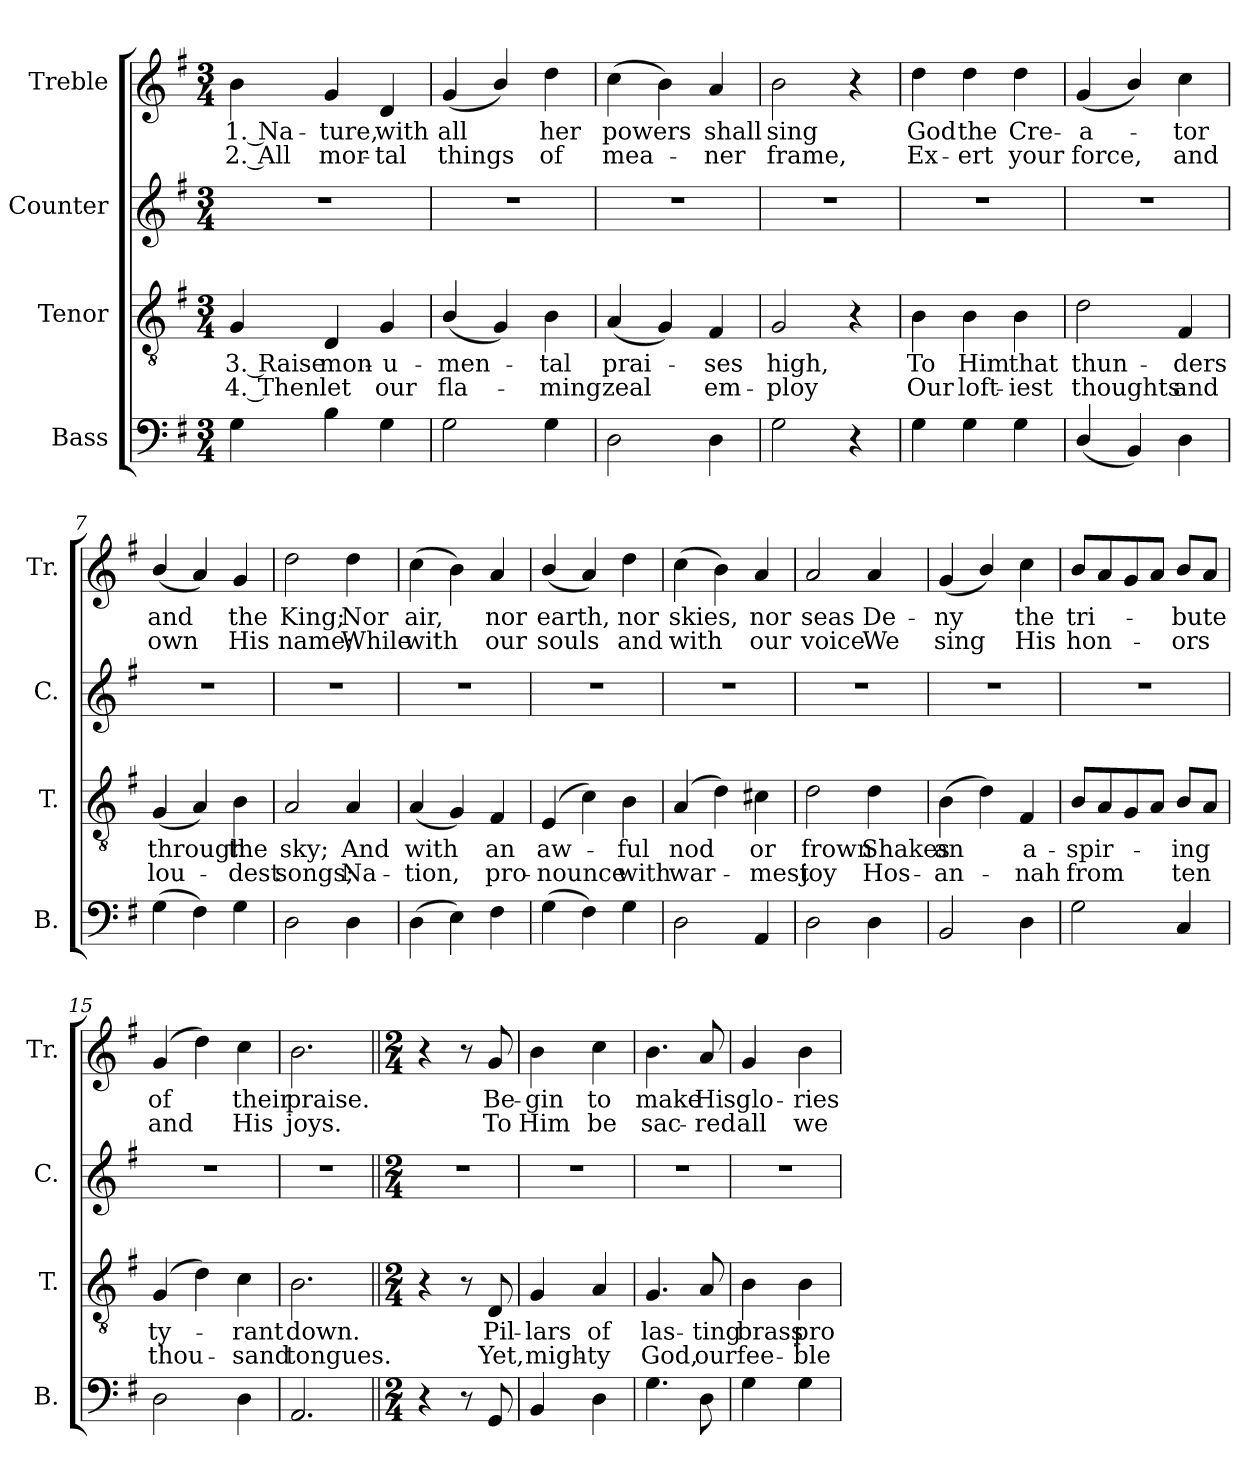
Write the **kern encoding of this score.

**kern	**kern	**text	**text	**kern	**kern	**text	**text
*part4	*part3	*part3	*part3	*part2	*part1	*part1	*part1
*staff4	*staff3	*staff3	*staff3	*staff2	*staff1	*staff1	*staff1
*I"Bass	*I"Tenor	*	*	*I"Counter	*I"Treble	*	*
*I'B.	*I'T.	*	*	*I'C.	*I'Tr.	*	*
*clefF4	*clefGv2	*	*	*clefG2	*clefG2	*	*
*k[f#]	*k[f#]	*	*	*k[f#]	*k[f#]	*	*
*M3/4	*M3/4	*	*	*M3/4	*M3/4	*	*
=1	=1	=1	=1	=1	=1	=1	=1
4G\	4G/	3. Raise	4. Then	2.r	4b\	1. Na-	2. All
4B\	4D/	mon-	let	.	4g/	-ture,	mor-
4G\	4G/	-u-	our	.	4d/	with	-tal
=2	=2	=2	=2	=2	=2	=2	=2
2G\	(4B/	-men-	fla-	2.r	(4g/	all	things
.	4G/)	.	.	.	4b/)	.	.
4G\	4B\	-tal	-ming	.	4dd\	her	of
=3	=3	=3	=3	=3	=3	=3	=3
2D\	(4A/	prai-	zeal	2.r	(4cc\	powers	mea-
.	4G/)	.	.	.	4b\)	.	.
4D\	4F#/	-ses	em-	.	4a/	shall	-ner
=4	=4	=4	=4	=4	=4	=4	=4
2G\	2G/	high,	-ploy	2.r	2b\	sing	frame,
4r	4r	.	.	.	4r	.	.
=5	=5	=5	=5	=5	=5	=5	=5
4G\	4B\	To	Our	2.r	4dd\	God	Ex-
4G\	4B\	Him	loft-	.	4dd\	the	-ert
4G\	4B\	that	-iest	.	4dd\	Cre-	your
=6	=6	=6	=6	=6	=6	=6	=6
(4D/	2d\	thun-	thoughts	2.r	(4g/	-a-	force,
4BB/)	.	.	.	.	4b/)	.	.
4D\	4F#/	-ders	and	.	4cc\	-tor	and
=7	=7	=7	=7	=7	=7	=7	=7
(4G\	(4G/	through	lou-	2.r	(4b/	and	own
4F#\)	4A/)	.	.	.	4a/)	.	.
4G\	4B\	the	-dest	.	4g/	the	His
!!LO:LB:g=z
=8	=8	=8	=8	=8	=8	=8	=8
2D\	2A/	sky;	songs;	2.r	2dd\	King;	name;
4D\	4A/	And	Na-	.	4dd\	Nor	While
=9	=9	=9	=9	=9	=9	=9	=9
(4D\	(4A/	with	-tion,	2.r	(4cc\	air,	with
4E\)	4G/)	.	.	.	4b\)	.	.
4F#\	4F#/	an	pro-	.	4a/	nor	our
=10	=10	=10	=10	=10	=10	=10	=10
(4G\	(4E/	aw-	-nounce	2.r	(4b/	earth,	souls
4F#\)	4c\)	.	.	.	4a/)	.	.
4G\	4B\	-ful	with	.	4dd\	nor	and
=11	=11	=11	=11	=11	=11	=11	=11
2D\	(4A/	nod	war-	2.r	(4cc\	skies,	with
.	4d\)	.	.	.	4b\)	.	.
4AA/	4c#X\	or	-mest	.	4a/	nor	our
=12	=12	=12	=12	=12	=12	=12	=12
2D\	2d\	frown	joy	2.r	2a/	seas	voice
4D\	4d\	Shakes	Hos-	.	4a/	De-	We
=13	=13	=13	=13	=13	=13	=13	=13
2BB/	(4B\	an	-an-	2.r	(4g/	-ny	sing
.	4d\)	.	.	.	4b/)	.	.
4D\	4F#/	a-	-nah	.	4cc\	the	His
=14	=14	=14	=14	=14	=14	=14	=14
2G\	8B/L	-spir-	from	2.r	8b/L	tri-	hon-
.	8A/	.	.	.	8a/	.	.
.	8G/	.	.	.	8g/	.	.
.	8A/J	.	.	.	8a/J	.	.
4C/	8B/L	-ing	ten	.	8b/L	-bute	-ors
.	8A/J	.	.	.	8a/J	.	.
!!LO:LB:g=z
=15	=15	=15	=15	=15	=15	=15	=15
2D\	(4G/	ty-	thou-	2.r	(4g/	of	and
.	4d\)	.	.	.	4dd\)	.	.
4D\	4c\	-rant	-sand	.	4cc\	their	His
=16	=16	=16	=16	=16	=16	=16	=16
2.AA/	2.B\	down.	tongues.	2.r	2.b\	praise.	joys.
=17||	=17||	=17||	=17||	=17||	=17||	=17||	=17||
*M2/4	*M2/4	*	*	*M2/4	*M2/4	*	*
4r	4r	.	.	2r	4r	.	.
8r	8r	.	.	.	8r	.	.
8GG/	8D/	Pil-	Yet,	.	8g/	Be-	To
=18	=18	=18	=18	=18	=18	=18	=18
4BB/	4G/	-lars	migh-	2r	4b\	-gin	Him
4D\	4A/	of	-ty	.	4cc\	to	be
=19	=19	=19	=19	=19	=19	=19	=19
4.G\	4.G/	las-	God,	2r	4.b\	make	sac-
8D\	8A/	-ting	our	.	8a/	His	-red
=20	=20	=20	=20	=20	=20	=20	=20
4G\	4B\	brass	fee-	2r	4g/	glo-	all
4G\	4B\	pro-	-ble	.	4b\	-ries	we
=	=	=	=	=	=	=	=
*-	*-	*-	*-	*-	*-	*-	*-
